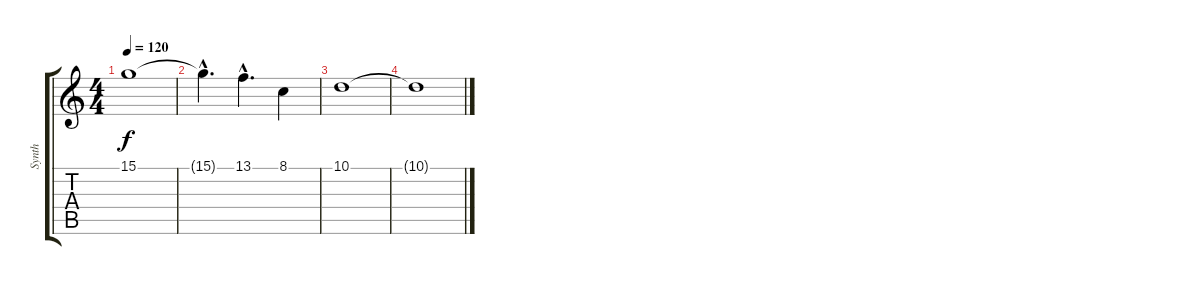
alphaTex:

\track ("Synth" "Synth") {instrument stringensemble1}
\staff {score tabs}
\tuning (E4 B3 G3 D3 A2 E2) {hide}
\ts (4 4)
\tempo 120
\clef g2
\ks c
15.1.1{dy f} |
15.1{hac t}.4{d} 13.1{hac}.4{d} 8.1.4 |
10.1.1 |
10.1{t}.1
